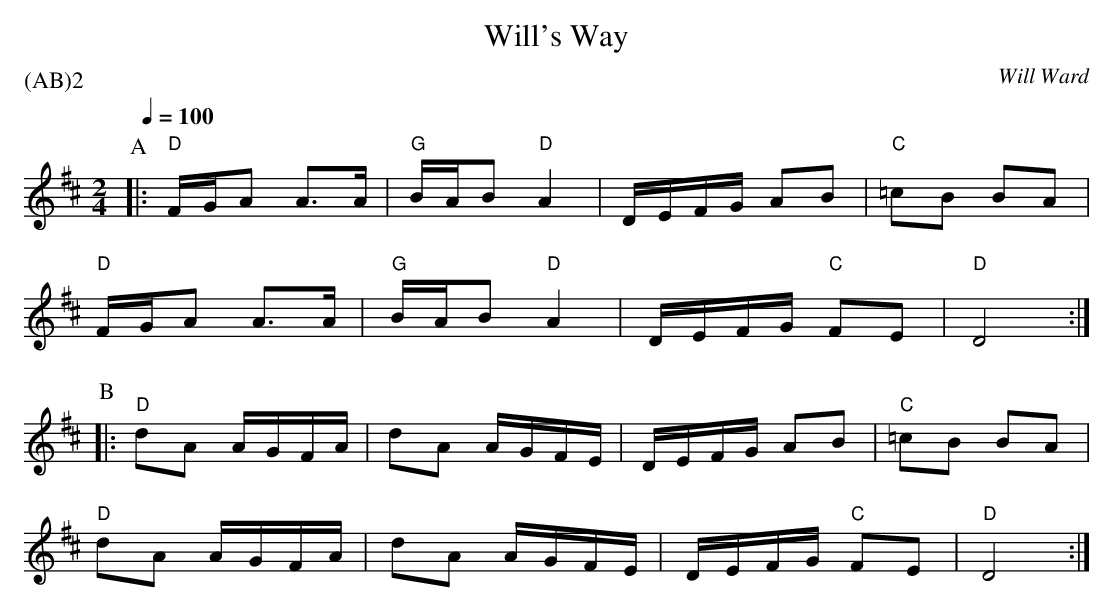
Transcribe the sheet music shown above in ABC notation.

X:1
T:Will's Way
P:(AB)2
M:2/4
L:1/16
Q:1/4=100
C:Will Ward
K:D
P:A
|:  "D" FGA2 A3A | "G" BAB2 "D" A4 | DEFG A2B2  | "C"  =c2B2 B2A2 |
"D" FGA2 A3A | "G" BAB2 "D" A4 | DEFG "C"  F2E2 | "D"  D8 :|
P:B
|: "D" d2A2 AGFA | d2A2 AGFE | DEFG A2B2 | "C" =c2B2 B2A2 |
"D" d2A2 AGFA | d2A2 AGFE |  DEFG "C" F2E2 | "D"  D8 :|
